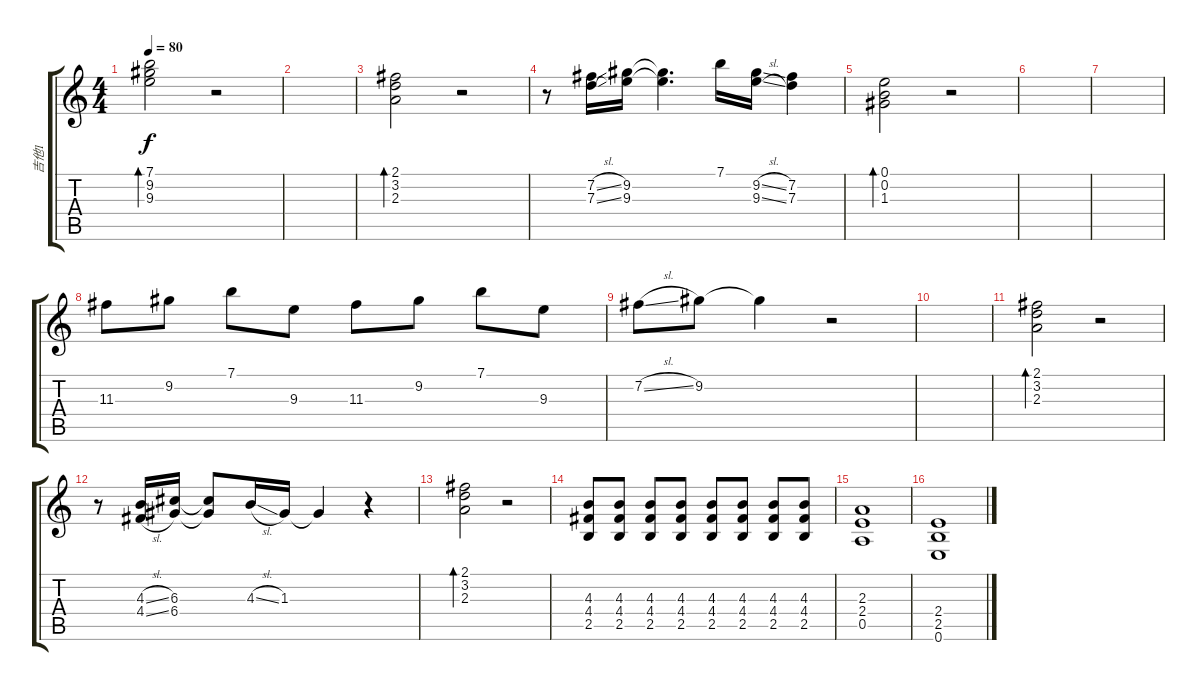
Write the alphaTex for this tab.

\track ("吉他1" "吉他1") {instrument distortionguitar}
\staff {score tabs}
\tuning (E4 B3 G3 D3 A2 E2) {hide}
\ts (4 4)
\tempo 80
\clef g2
\ks c
(7.1 9.2 9.3).2{bd 240 dy f} r.2 |
|
(2.1 3.2 2.3).2{bd 240} r.2 |
r.8 (7.2{sl} 7.3{sl}).16 (9.2 9.3).16 (9.2{t} 9.3{t}).4{d} 7.1.16 (9.2{sl} 9.3{sl}).16 (7.2 7.3).4 |
(0.1 0.2 1.3).2{bd 240} r.2 |
|
|
11.3.8 9.2.8 7.1.8 9.3.8 11.3.8 9.2.8 7.1.8 9.3.8 |
7.2{sl}.8 9.2.8 9.2{t}.4 r.2 |
|
(2.1 3.2 2.3).2{bd 240} r.2 |
r.8 (4.3{sl} 4.4{sl}).16 (6.3 6.4).16 (6.3{t} 6.4{t}).8 4.3{sl}.16 1.3.16 1.3{t}.4 r.4 |
(2.1 3.2 2.3).2{bd 240} r.2 |
(4.3 4.4 2.5).8{instrument distortionguitar} (4.3 4.4 2.5).8 (4.3 4.4 2.5).8 (4.3 4.4 2.5).8 (4.3 4.4 2.5).8 (4.3 4.4 2.5).8 (4.3 4.4 2.5).8 (4.3 4.4 2.5).8 |
(2.3 2.4 0.5).1 |
(2.4 2.5 0.6).1
